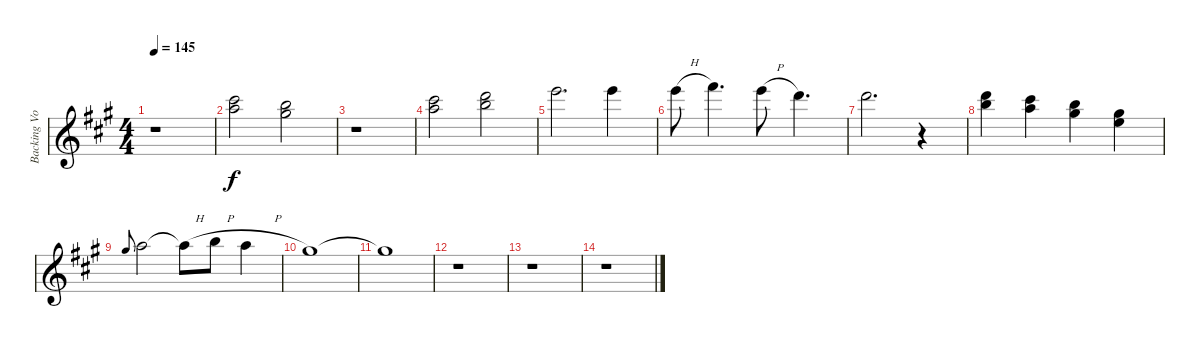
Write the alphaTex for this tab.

\track ("Backing Vocals" "Backing Vo") {instrument choiraahs}
\staff {score}
\tuning (E5 B4 G4 D4 A3 E3) {hide}
\ts (4 4)
\tempo 145
\clef g2
\ks f#minor
r.1{dy f} |
(5.1 14.2).2 (4.1 12.2).2 |
r.1 |
(5.1 14.2).2 (7.1 15.2).2 |
12.1.2{d} 12.1.4 |
17.2{h}.8 19.2.4{d} 17.2{h}.8 15.2.4{d} |
10.1.2{d} r.4 |
(7.1 15.2).4 (5.1 14.2).4 (4.1 12.2).4 (0.1 9.2).4 |
4.1.8{gr onbeat} 5.1.2 5.1{h t}.8 7.1{h}.8 5.1{h}.4 |
4.1.1 |
4.1{t}.1 |
r.1 |
r.1 |
r.1
